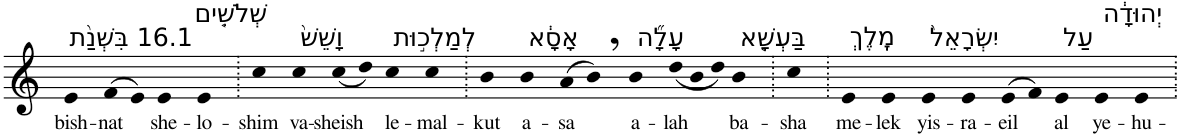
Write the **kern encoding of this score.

**kern	**text
*part1	*part1
*staff1	*staff1
*I"Piano	*
*I'Pno	*
*clefG2	*
*k[]	*
=1	=1
!LO:TX:a:t=16.1 בִּשְׁנַ֨ת	!
!	!LO:LY:b
4e	bish-
!	!LO:LY:b
(>8f	-nat
8e)	.
!LO:TX:a:t=שְׁלֹשִׁ֤ים	!
!	!LO:LY:b
4e	she-
!	!LO:LY:b
4e	-lo-
=2.	=2.
!	!LO:LY:b
4cc	-shim
!LO:TX:a:t=וָשֵׁשׁ֙	!
!	!LO:LY:b
4cc	va-
!	!LO:LY:b
(<8cc	-sheish
8dd)	.
!LO:TX:a:t=לְמַלְכ֣וּת	!
!	!LO:LY:b
4cc	le-
!	!LO:LY:b
4cc	-mal-
=3.	=3.
!	!LO:LY:b
4b	-kut
!LO:TX:a:t=אָסָ֔א	!
!	!LO:LY:b
4b	a-
!	!LO:LY:b
(>8a	-sa
8b,)	.
!LO:TX:a:t=עָלָ֞ה	!
!	!LO:LY:b
4b	a-
*Xtuplet	*
!	!LO:LY:b
(<12dd	-lah
12b	.
12dd)	.
!LO:TX:a:t=בַּעְשָׁ֤א	!
!	!LO:LY:b
4b	ba-
=4.	=4.
!	!LO:LY:b
4cc	-sha
=5.	=5.
!LO:TX:a:t=מֶֽלֶךְ	!
!	!LO:LY:b
4e	me-
!	!LO:LY:b
4e	-lek
!LO:TX:a:t=יִשְׂרָאֵל֙	!
!	!LO:LY:b
4e	yis-
!	!LO:LY:b
4e	-ra-
!	!LO:LY:b
(>8e	-eil
8f)	.
!LO:TX:a:t=עַל	!
!	!LO:LY:b
4e	al
!LO:TX:a:t=יְהוּדָ֔ה	!
!	!LO:LY:b
4e	ye-
!	!LO:LY:b
4e	-hu-
=.	=.
*-	*-
